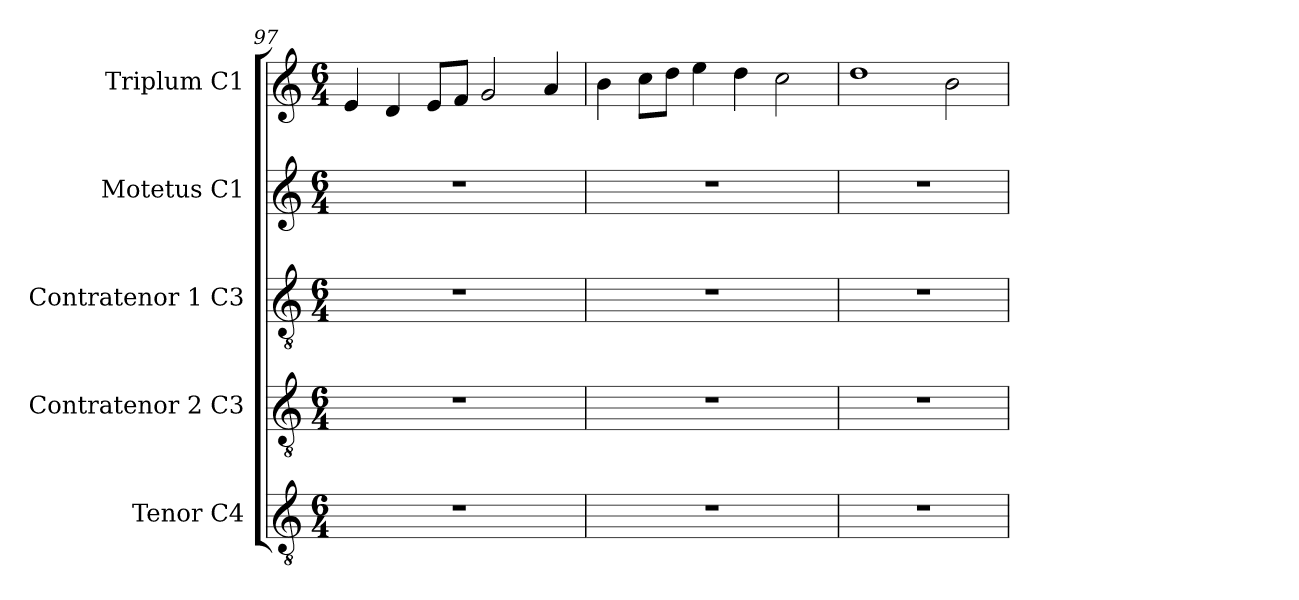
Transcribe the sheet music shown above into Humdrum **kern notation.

**kern	**kern	**kern	**kern	**kern	**text
*part5	*part4	*part3	*part2	*part1	*part1
*staff5	*staff4	*staff3	*staff2	*staff1	*staff1
*I"Tenor  C4	*I"Contratenor 2  C3	*I"Contratenor 1  C3	*I"Motetus  C1	*I"Triplum  C1	*
*I'T	*I'Ct2	*I'Ct1	*I'Mot	*I'Tr	*
*clefGv2	*clefGv2	*clefGv2	*clefG2	*clefG2	*
*k[]	*k[]	*k[]	*k[]	*k[]	*
*C:	*C:	*C:	*C:	*C:	*
*M6/4	*M6/4	*M6/4	*M6/4	*M6/4	*
=97	=97	=97	=97	=97	=97
!	!	!	!	!	!LO:LY:b:cj
1.r	1.r	1.r	1.r	4e/	--
!	!	!	!	!	!LO:LY:b:cj
.	.	.	.	4d/	--
!	!	!	!	!	!LO:LY:b:cj
.	.	.	.	8e/L	--
!	!	!	!	!	!LO:LY:b:cj
.	.	.	.	8f/J	--
!	!	!	!	!	!LO:LY:b:cj
.	.	.	.	2g/	--
!	!	!	!	!	!LO:LY:b:cj
.	.	.	.	4a/	--
=98	=98	=98	=98	=98	=98
!	!	!	!	!	!LO:LY:b:cj
1.r	1.r	1.r	1.r	4b\	--
!	!	!	!	!	!LO:LY:b:cj
.	.	.	.	8cc\L	--
!	!	!	!	!	!LO:LY:b:cj
.	.	.	.	8dd\J	--
!	!	!	!	!	!LO:LY:b:cj
.	.	.	.	4ee\	--
!	!	!	!	!	!LO:LY:b:cj
.	.	.	.	4dd\	--
!	!	!	!	!	!LO:LY:b:cj
.	.	.	.	2cc\	--
=99	=99	=99	=99	=99	=99
!	!	!	!	!	!LO:LY:b:cj
1.r	1.r	1.r	1.r	1dd	--
!	!	!	!	!	!LO:LY:b:cj
.	.	.	.	2b\	--
=	=	=	=	=	=
*-	*-	*-	*-	*-	*-
